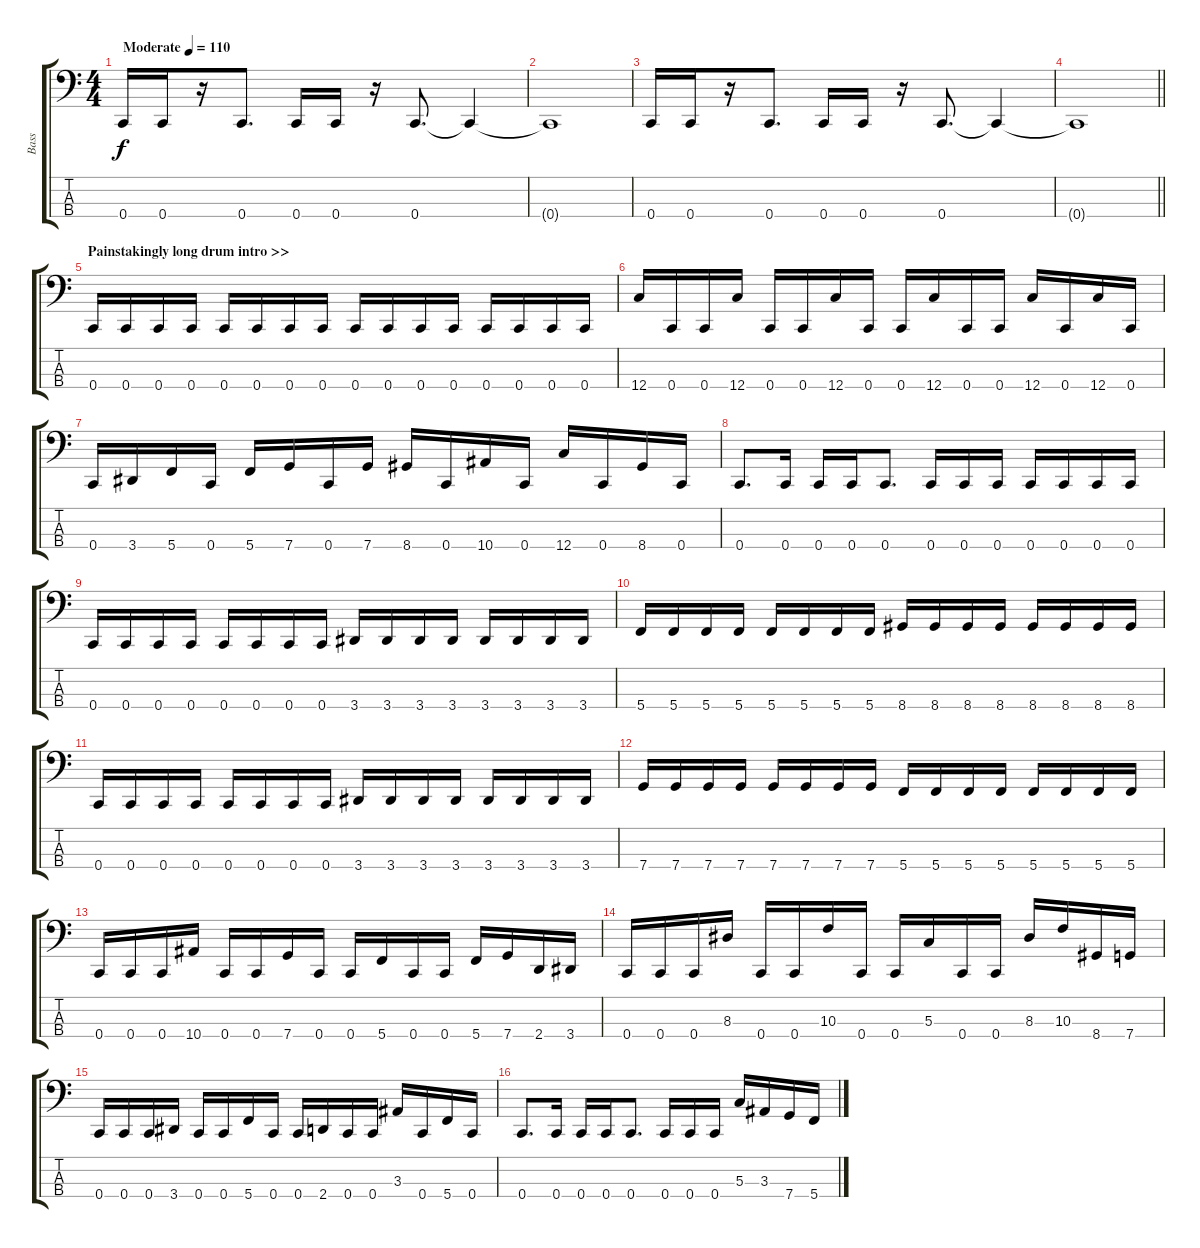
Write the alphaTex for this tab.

\track ("Bass" "Bass") {instrument electricbasspick}
\staff {score tabs}
\tuning (F2 C2 G1 C1) {hide}
\ts (4 4)
\tempo (110 "Moderate")
\clef f4
\ks c
0.4.16{dy f instrument electricbasspick} 0.4.16 r.16 0.4.8{d} 0.4.16 0.4.16 r.16 0.4.8{d} 0.4{t}.4 |
0.4{t}.1 |
0.4.16 0.4.16 r.16 0.4.8{d} 0.4.16 0.4.16 r.16 0.4.8{d} 0.4{t}.4 |
\barLineRight lightlight
0.4{t}.1 |
\section ("" "Painstakingly long drum intro >>")
0.4.16 0.4.16 0.4.16 0.4.16 0.4.16 0.4.16 0.4.16 0.4.16 0.4.16 0.4.16 0.4.16 0.4.16 0.4.16 0.4.16 0.4.16 0.4.16 |
12.4.16 0.4.16 0.4.16 12.4.16 0.4.16 0.4.16 12.4.16 0.4.16 0.4.16 12.4.16 0.4.16 0.4.16 12.4.16 0.4.16 12.4.16 0.4.16 |
0.4.16 3.4.16 5.4.16 0.4.16 5.4.16 7.4.16 0.4.16 7.4.16 8.4.16 0.4.16 10.4.16 0.4.16 12.4.16 0.4.16 8.4.16 0.4.16 |
0.4.8{d} 0.4.16 0.4.16 0.4.16 0.4.8{d} 0.4.16 0.4.16 0.4.16 0.4.16 0.4.16 0.4.16 0.4.16 |
0.4.16 0.4.16 0.4.16 0.4.16 0.4.16 0.4.16 0.4.16 0.4.16 3.4.16 3.4.16 3.4.16 3.4.16 3.4.16 3.4.16 3.4.16 3.4.16 |
5.4.16 5.4.16 5.4.16 5.4.16 5.4.16 5.4.16 5.4.16 5.4.16 8.4.16 8.4.16 8.4.16 8.4.16 8.4.16 8.4.16 8.4.16 8.4.16 |
0.4.16 0.4.16 0.4.16 0.4.16 0.4.16 0.4.16 0.4.16 0.4.16 3.4.16 3.4.16 3.4.16 3.4.16 3.4.16 3.4.16 3.4.16 3.4.16 |
7.4.16 7.4.16 7.4.16 7.4.16 7.4.16 7.4.16 7.4.16 7.4.16 5.4.16 5.4.16 5.4.16 5.4.16 5.4.16 5.4.16 5.4.16 5.4.16 |
0.4.16 0.4.16 0.4.16 10.4.16 0.4.16 0.4.16 7.4.16 0.4.16 0.4.16 5.4.16 0.4.16 0.4.16 5.4.16 7.4.16 2.4.16 3.4.16 |
0.4.16 0.4.16 0.4.16 8.3.16 0.4.16 0.4.16 10.3.16 0.4.16 0.4.16 5.3.16 0.4.16 0.4.16 8.3.16 10.3.16 8.4.16 7.4.16 |
0.4.16 0.4.16 0.4.16 3.4.16 0.4.16 0.4.16 5.4.16 0.4.16 0.4.16 2.4.16 0.4.16 0.4.16 3.3.16 0.4.16 5.4.16 0.4.16 |
0.4.8{d} 0.4.16 0.4.16 0.4.16 0.4.8{d} 0.4.16 0.4.16 0.4.16 5.3.16 3.3.16 7.4.16 5.4.16
